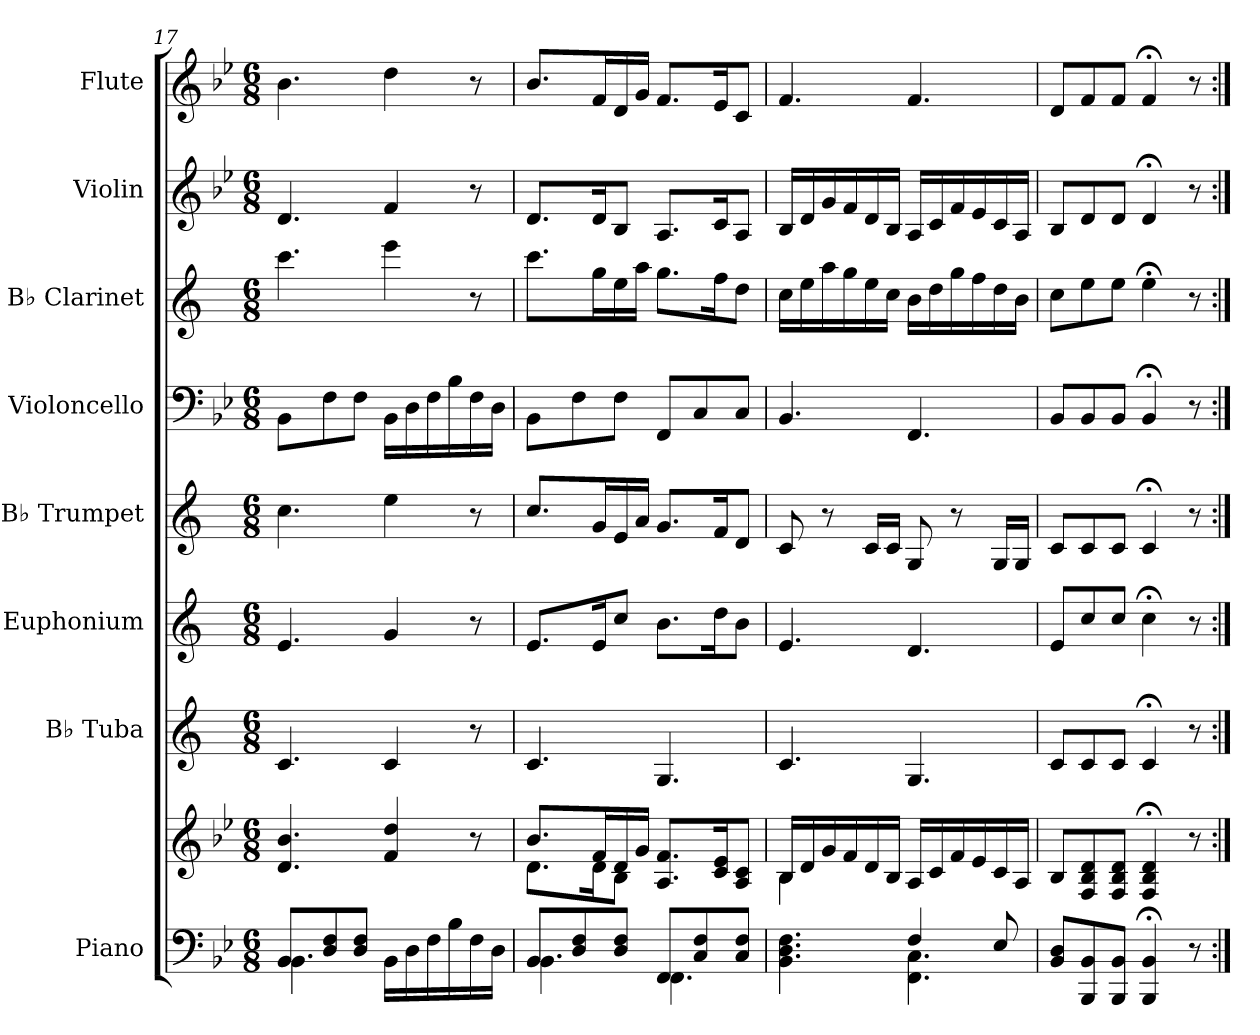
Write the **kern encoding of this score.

**kern	**kern	**kern	**kern	**kern	**kern	**kern	**kern	**kern
*part8	*part8	*part7	*part6	*part5	*part4	*part3	*part2	*part1
*staff9	*staff8	*staff7	*staff6	*staff5	*staff4	*staff3	*staff2	*staff1
*I"Piano	*	*I"B♭ Tuba	*I"Euphonium	*I"B♭ Trumpet	*I"Violoncello	*I"B♭ Clarinet	*I"Violin	*I"Flute
*I'Pno.	*	*I'B♭ Tb.	*	*I'B♭ Tpt.	*I'Vc.	*I'B♭ Cl.	*I'Vln.	*I'Fl.
*clefF4	*clefG2	*clefG2	*clefG2	*clefG2	*clefF4	*clefG2	*clefG2	*clefG2
*	*	*ITrd1c2	*ITrd1c2	*ITrd1c2	*	*ITrd1c2	*	*
*k[b-e-]	*k[b-e-]	*k[b-e-]	*k[b-e-]	*k[b-e-]	*k[b-e-]	*k[b-e-]	*k[b-e-]	*k[b-e-]
*M6/8	*M6/8	*M6/8	*M6/8	*M6/8	*M6/8	*M6/8	*M6/8	*M6/8
=17	=17	=17	=17	=17	=17	=17	=17	=17
*^	*	*	*	*	*	*	*	*
8BB-/L	4.BB-\	4.d/ 4.b-/	4.B-/	4.d/	4.b-\	8BB-\L	4.bb-\	4.d/	4.b-\
8D/ 8F/	.	.	.	.	.	8F\	.	.	.
8D/ 8F/J	.	.	.	.	.	8F\J	.	.	.
16BB-\LL	4.ryy	4f/ 4dd/	4B-/	4f/	4dd\	16BB-\LL	4ddd\	4f/	4dd\
16D\	.	.	.	.	.	16D\	.	.	.
16F\	.	.	.	.	.	16F\	.	.	.
16B-\	.	.	.	.	.	16B-\	.	.	.
16F\	.	8r	8r	8r	8r	16F\	8r	8r	8r
16D\JJ	.	.	.	.	.	16D\JJ	.	.	.
=18	=18	=18	=18	=18	=18	=18	=18	=18	=18
*	*	*^	*	*	*	*	*	*	*
8BB-/L	4.BB-\	8.b-/L	8.d\L	4.B-/	8.d/L	8.b-/L	8BB-\L	8.bb-\L	8.d/L	8.b-/L
8D/ 8F/	.	.	.	.	.	.	8F\	.	.	.
.	.	16f/L	16d\K	.	16d/K	16f/L	.	16ff\L	16d/K	16f/L
8D/ 8F/J	.	16d/	8B-\J	.	8b-/J	16d/	8F\J	16dd\	8B-/J	16d/
.	.	16g/JJ	.	.	.	16g/JJ	.	16gg\JJ	.	16g/JJ
8FF/L	4.FF\	8.A/ 8.f/L	4.ryy	4.F/	8.a\L	8.f/L	8FF/L	8.ff\L	8.A/L	8.f/L
8C/ 8F/	.	.	.	.	.	.	8C/	.	.	.
.	.	16c/ 16e-/K	.	.	16cc\K	16e-/K	.	16ee-\K	16c/K	16e-/K
8C/ 8F/J	.	8A/ 8c/J	.	.	8a\J	8c/J	8C/J	8cc\J	8A/J	8c/J
!!LO:PB:g=z
=19	=19	=19	=19	=19	=19	=19	=19	=19	=19	=19
4.BB-\ 4.D\ 4.F\	4.ryy	16B-/LL	4B-\	4.B-/	4.d/	8B-/	4.BB-/	16b-\LL	16B-/LL	4.f/
.	.	16d/	.	.	.	.	.	16dd\	16d/	.
.	.	16g/	.	.	.	8r	.	16gg\	16g/	.
.	.	16f/	.	.	.	.	.	16ff\	16f/	.
.	.	16d/	2ryy	.	.	16B-/LL	.	16dd\	16d/	.
.	.	16B-/JJ	.	.	.	16B-/JJ	.	16b-\JJ	16B-/JJ	.
4F/	4.FF\ 4.C\	16A/LL	.	4.F/	4.c/	8F/	4.FF/	16a\LL	16A/LL	4.f/
.	.	16c/	.	.	.	.	.	16cc\	16c/	.
.	.	16f/	.	.	.	8r	.	16ff\	16f/	.
.	.	16e-/	.	.	.	.	.	16ee-\	16e-/	.
8E-/	.	16c/	.	.	.	16F/LL	.	16cc\	16c/	.
.	.	16A/JJ	.	.	.	16F/JJ	.	16a\JJ	16A/JJ	.
*v	*v	*	*	*	*	*	*	*	*	*
*	*v	*v	*	*	*	*	*	*	*
=20	=20	=20	=20	=20	=20	=20	=20	=20
8BB-/ 8D/L	8B-/L	8B-/L	8d/L	8B-/L	8BB-/L	8b-\L	8B-/L	8d/L
8BBB-/ 8BB-/	8F/ 8B-/ 8d/	8B-/	8b-/	8B-/	8BB-/	8dd\	8d/	8f/
8BBB-/ 8BB-/J	8F/ 8B-/ 8d/J	8B-/J	8b-/J	8B-/J	8BB-/J	8dd\J	8d/J	8f/J
4BBB-/;< 4BB-/;<	4F/;< 4B-/;< 4d/;<	4B-;</	4b-;<\	4B-;</	4BB-;</	4dd;<\	4d;</	4f;</
8r	8r	8r	8r	8r	8r	8r	8r	8r
=:|!	=:|!	=:|!	=:|!	=:|!	=:|!	=:|!	=:|!	=:|!
*-	*-	*-	*-	*-	*-	*-	*-	*-
